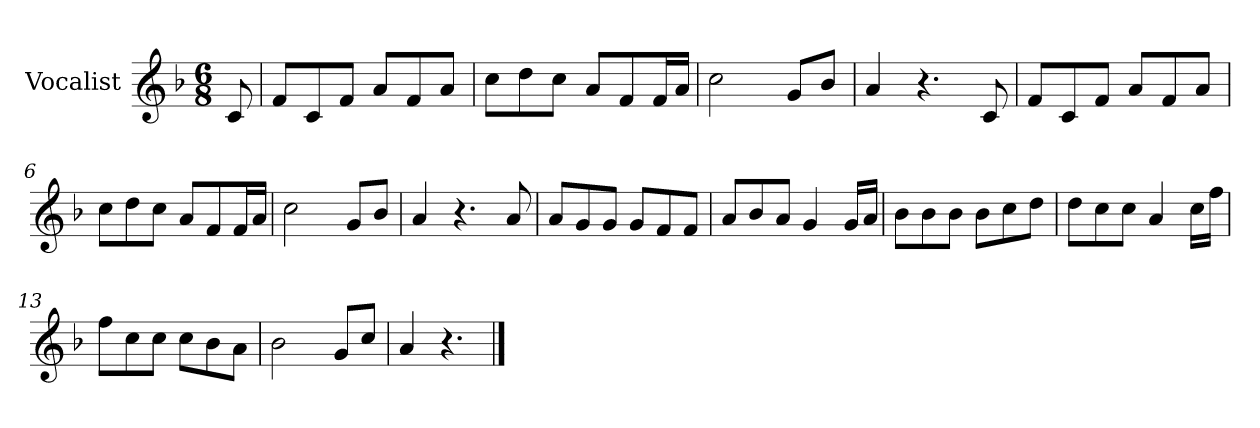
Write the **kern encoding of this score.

**kern
*part1
*staff1
*I"Vocalist
*k[b-]
*F:
*M6/8
=
8c
=1
8fL
8c
8fJ
8aL
8f
8aJ
=2
8ccL
8dd
8ccJ
8aL
8f
16fL
16aJJ
=3
2cc
8gL
8b-J
=4
4a
4.r
8c
=5
8fL
8c
8fJ
8aL
8f
8aJ
=6
8ccL
8dd
8ccJ
8aL
8f
16fL
16aJJ
=7
2cc
8gL
8b-J
=8
4a
4.r
8a
=9
8aL
8g
8gJ
8gL
8f
8fJ
=10
8aL
8b-
8aJ
4g
16gLL
16aJJ
=11
8b-L
8b-
8b-J
8b-L
8cc
8ddJ
=12
8ddL
8cc
8ccJ
4a
16ccLL
16ffJJ
=13
8ffL
8cc
8ccJ
8ccL
8b-
8aJ
=14
2b-
8gL
8ccJ
=15
4a
4.r
==
*-
